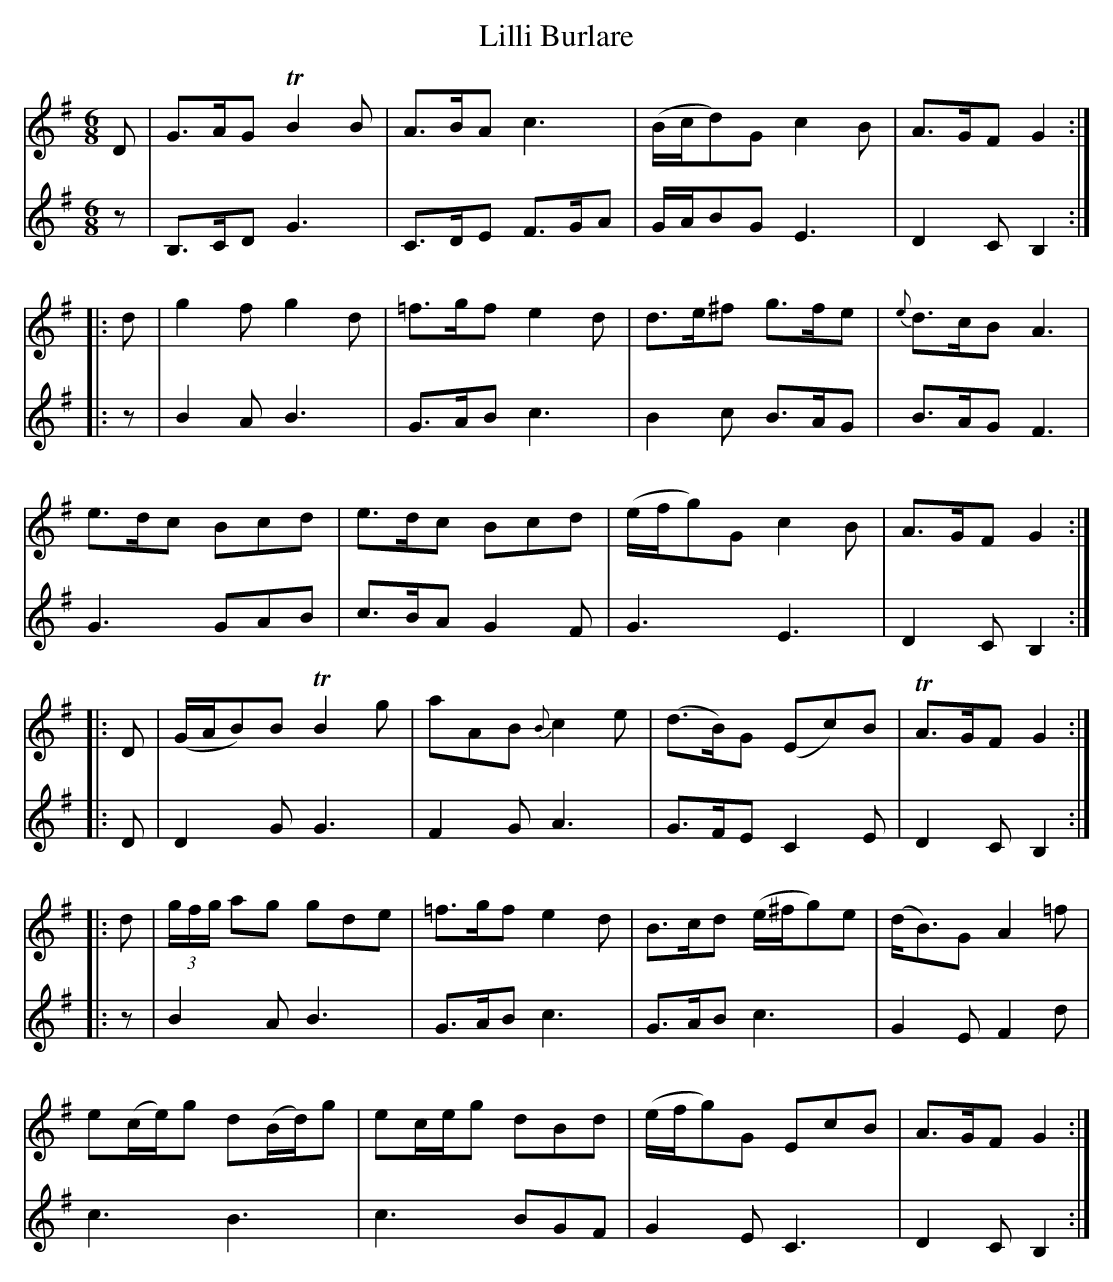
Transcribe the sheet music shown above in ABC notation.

X:1
T:Lilli Burlare
M:6/8
L:1/8
K:G
V:1 clef=treble
V:2 clef=treble
V:1
[V:1] D|G>AG TB2B|A>BA c3|(B/c/d)G c2B|A>GF G2:|
|:d|g2f g2d|=f>gf e2d|d>e^f g>fe|{e}d>cB A3|
e>dc Bcd|e>dc Bcd|(e/f/g)G c2B|A>GF G2:|
|:D|(G/A/B)B TB2g|aAB {B}c2e|(d>B)G (Ec)B|TA>GF G2:|
|:d|(3g/f/g/ ag gde|=f>gf e2d|B>cd (e/^f/g)e|(d<B)G A2=f|
e(c/e/)g d(B/d/)g|ec/e/g dBd|(e/f/g)G EcB|A>GF G2:|]
V:2
z|B,>CDG3|C>DE F>GA|G/A/BGE3|D2CB,2:|
|:z|B2AB3|G>ABc3|B2c B>AG|B>AG F3|
G3 GAB|c>BAG2F|G3E3|D2CB,2:|
|:D|D2GG3|F2GA3|G>FEC2E|D2CB,2:|
|:z|B2A B3|G>AB c3|G>AB c3|G2E F2d|
c3 B3|c3 BGF|G2EC3|D2CB,2:|
